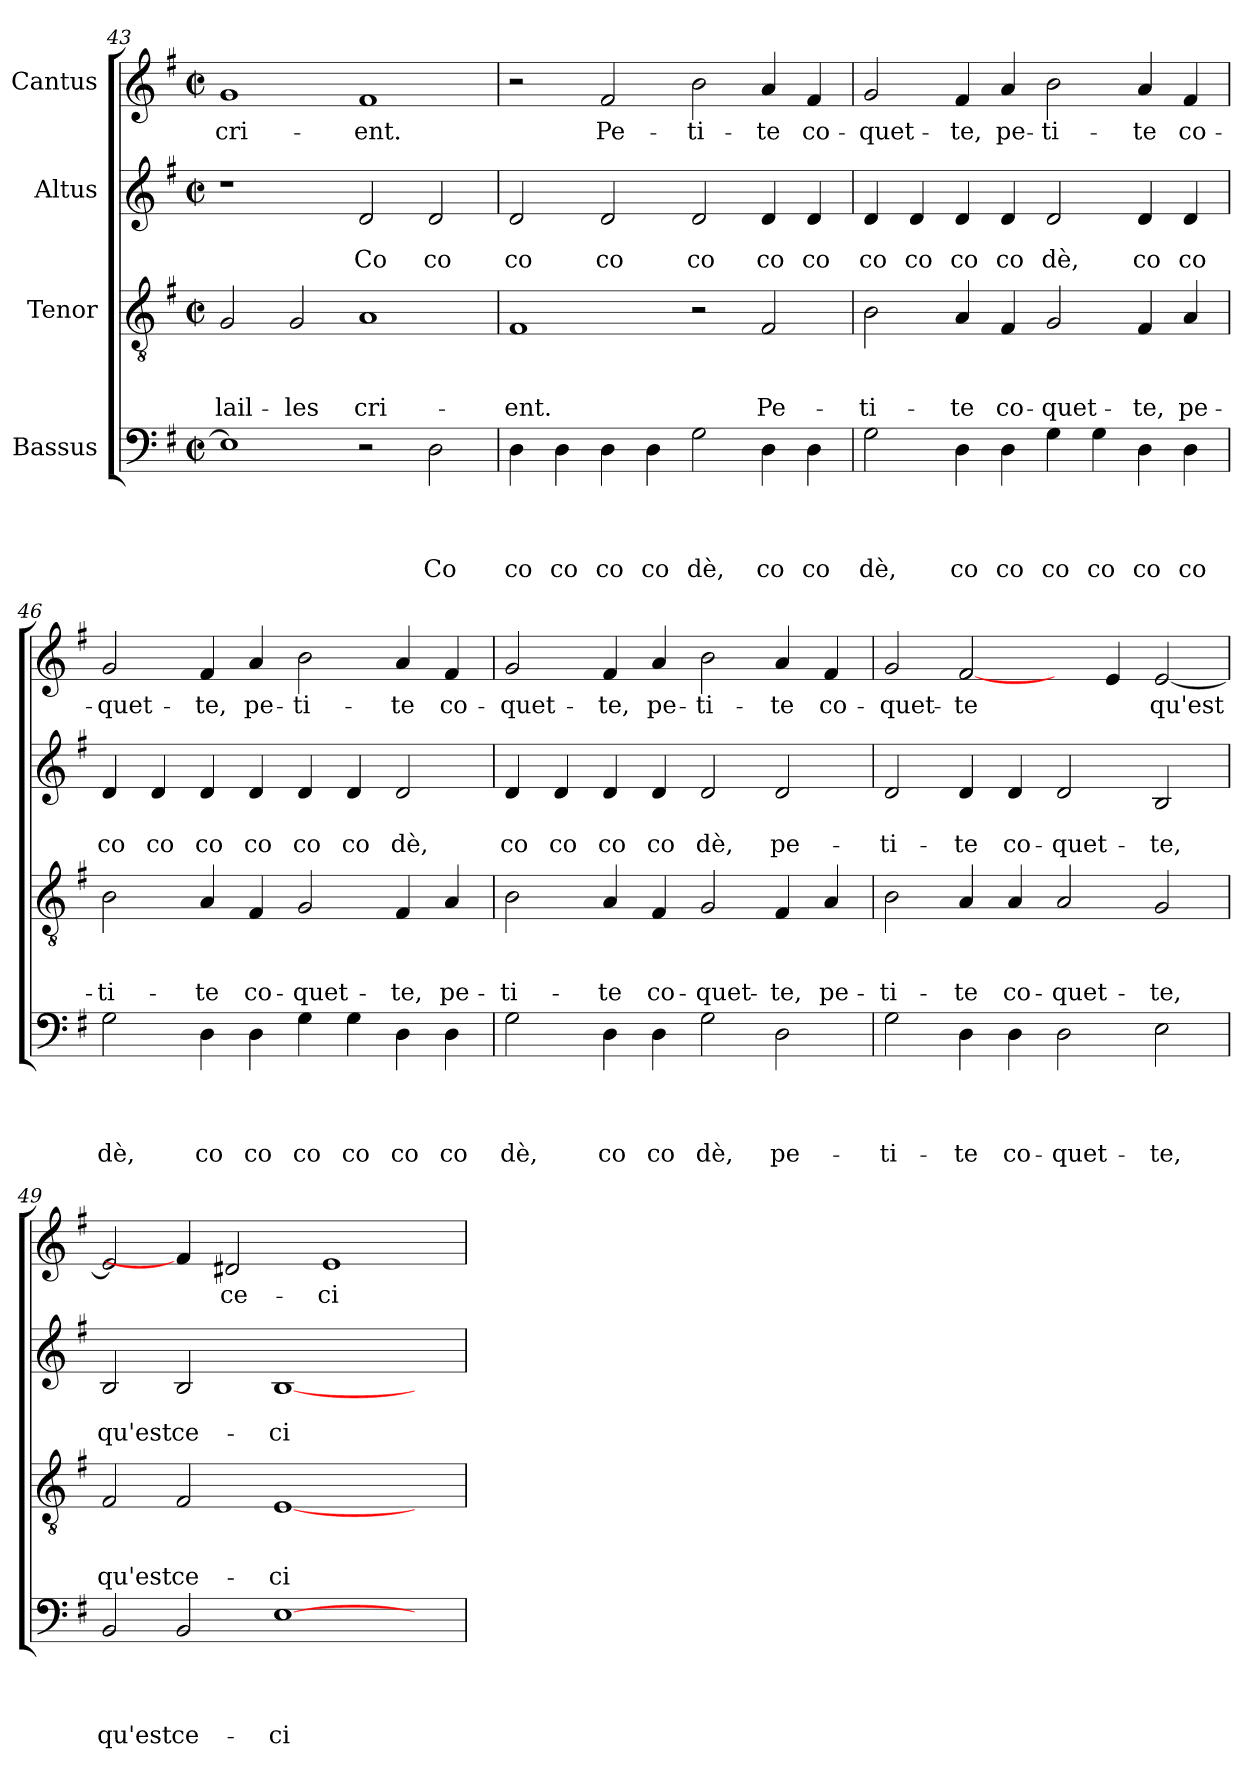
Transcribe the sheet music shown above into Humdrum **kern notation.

**kern	**text	**text	**text	**text	**kern	**text	**text	**text	**kern	**text	**text	**kern	**text
*part4	*part4	*part4	*part4	*part4	*part3	*part3	*part3	*part3	*part2	*part2	*part2	*part1	*part1
*staff4	*staff4	*staff4	*staff4	*staff4	*staff3	*staff3	*staff3	*staff3	*staff2	*staff2	*staff2	*staff1	*staff1
*I"Bassus	*	*	*	*	*I"Tenor	*	*	*	*I"Altus	*	*	*I"Cantus	*
*clefF4	*	*	*	*	*clefGv2	*	*	*	*clefG2	*	*	*clefG2	*
*k[f#]	*	*	*	*	*k[f#]	*	*	*	*k[f#]	*	*	*k[f#]	*
*G:	*	*	*	*	*G:	*	*	*	*G:	*	*	*G:	*
*M2/2	*	*	*	*	*M2/2	*	*	*	*M2/2	*	*	*M2/2	*
*met(c|)	*	*	*	*	*met(c|)	*	*	*	*met(c|)	*	*	*met(c|)	*
=43	=43	=43	=43	=43	=43	=43	=43	=43	=43	=43	=43	=43	=43
!	!	!	!	!	!	!	!	!LO:LY:b	!	!	!	!	!LO:LY:b
1E]	.	.	.	.	2G/	.	.	-lail-	1r	.	.	1g	cri-
!	!	!	!	!	!	!	!	!LO:LY:b	!	!	!	!	!
.	.	.	.	.	2G/	.	.	-les	.	.	.	.	.
!	!	!	!	!	!	!	!	!LO:LY:b	!	!	!LO:LY:b	!	!LO:LY:b
2r	.	.	.	.	1A	.	.	cri-	2d/	.	Co	1f#	-ent.
!	!	!	!	!LO:LY:b	!	!	!	!	!	!	!LO:LY:b	!	!
2D\	.	.	.	Co	.	.	.	.	2d/	.	co	.	.
=44	=44	=44	=44	=44	=44	=44	=44	=44	=44	=44	=44	=44	=44
!	!	!	!	!LO:LY:b	!	!	!	!LO:LY:b	!	!	!LO:LY:b	!	!
4D\	.	.	.	co	1F#	.	.	-ent.	2d/	.	co	2r	.
!	!	!	!	!LO:LY:b	!	!	!	!	!	!	!	!	!
4D\	.	.	.	co	.	.	.	.	.	.	.	.	.
!	!	!	!	!LO:LY:b	!	!	!	!	!	!	!LO:LY:b	!	!LO:LY:b
4D\	.	.	.	co	.	.	.	.	2d/	.	co	2f#/	Pe-
!	!	!	!	!LO:LY:b	!	!	!	!	!	!	!	!	!
4D\	.	.	.	co	.	.	.	.	.	.	.	.	.
!	!	!	!	!LO:LY:b	!	!	!	!	!	!	!LO:LY:b	!	!LO:LY:b
2G\	.	.	.	dè,	2r	.	.	.	2d/	.	co	2b\	-ti-
!	!	!	!	!LO:LY:b	!	!	!	!LO:LY:b	!	!	!LO:LY:b	!	!LO:LY:b
4D\	.	.	.	co	2F#/	.	.	Pe-	4d/	.	co	4a/	-te
!	!	!	!	!LO:LY:b	!	!	!	!	!	!	!LO:LY:b	!	!LO:LY:b
4D\	.	.	.	co	.	.	.	.	4d/	.	co	4f#/	co-
!!LO:LB:g=z
=45	=45	=45	=45	=45	=45	=45	=45	=45	=45	=45	=45	=45	=45
!	!	!	!	!LO:LY:b	!	!	!	!LO:LY:b	!	!	!LO:LY:b	!	!LO:LY:b
2G\	.	.	.	dè,	2B\	.	.	-ti-	4d/	.	co	2g/	-quet-
!	!	!	!	!	!	!	!	!	!	!	!LO:LY:b	!	!
.	.	.	.	.	.	.	.	.	4d/	.	co	.	.
!	!	!	!	!LO:LY:b	!	!	!	!LO:LY:b	!	!	!LO:LY:b	!	!LO:LY:b
4D\	.	.	.	co	4A/	.	.	-te	4d/	.	co	4f#/	-te,
!	!	!	!	!LO:LY:b	!	!	!	!LO:LY:b	!	!	!LO:LY:b	!	!LO:LY:b
4D\	.	.	.	co	4F#/	.	.	co-	4d/	.	co	4a/	pe-
!	!	!	!	!LO:LY:b	!	!	!	!LO:LY:b	!	!	!LO:LY:b	!	!LO:LY:b
4G\	.	.	.	co	2G/	.	.	-quet-	2d/	.	dè,	2b\	-ti-
!	!	!	!	!LO:LY:b	!	!	!	!	!	!	!	!	!
4G\	.	.	.	co	.	.	.	.	.	.	.	.	.
!	!	!	!	!LO:LY:b	!	!	!	!LO:LY:b	!	!	!LO:LY:b	!	!LO:LY:b
4D\	.	.	.	co	4F#/	.	.	-te,	4d/	.	co	4a/	-te
!	!	!	!	!LO:LY:b	!	!	!	!LO:LY:b	!	!	!LO:LY:b	!	!LO:LY:b
4D\	.	.	.	co	4A/	.	.	pe-	4d/	.	co	4f#/	co-
=46	=46	=46	=46	=46	=46	=46	=46	=46	=46	=46	=46	=46	=46
!	!	!	!	!LO:LY:b	!	!	!	!LO:LY:b	!	!	!LO:LY:b	!	!LO:LY:b
2G\	.	.	.	dè,	2B\	.	.	-ti-	4d/	.	co	2g/	-quet-
!	!	!	!	!	!	!	!	!	!	!	!LO:LY:b	!	!
.	.	.	.	.	.	.	.	.	4d/	.	co	.	.
!	!	!	!	!LO:LY:b	!	!	!	!LO:LY:b	!	!	!LO:LY:b	!	!LO:LY:b
4D\	.	.	.	co	4A/	.	.	-te	4d/	.	co	4f#/	-te,
!	!	!	!	!LO:LY:b	!	!	!	!LO:LY:b	!	!	!LO:LY:b	!	!LO:LY:b
4D\	.	.	.	co	4F#/	.	.	co-	4d/	.	co	4a/	pe-
!	!	!	!	!LO:LY:b	!	!	!	!LO:LY:b	!	!	!LO:LY:b	!	!LO:LY:b
4G\	.	.	.	co	2G/	.	.	-quet-	4d/	.	co	2b\	-ti-
!	!	!	!	!LO:LY:b	!	!	!	!	!	!	!LO:LY:b	!	!
4G\	.	.	.	co	.	.	.	.	4d/	.	co	.	.
!	!	!	!	!LO:LY:b	!	!	!	!LO:LY:b	!	!	!LO:LY:b	!	!LO:LY:b
4D\	.	.	.	co	4F#/	.	.	-te,	2d/	.	dè,	4a/	-te
!	!	!	!	!LO:LY:b	!	!	!	!LO:LY:b	!	!	!	!	!LO:LY:b
4D\	.	.	.	co	4A/	.	.	pe-	.	.	.	4f#/	co-
=47	=47	=47	=47	=47	=47	=47	=47	=47	=47	=47	=47	=47	=47
!	!	!	!	!LO:LY:b	!	!	!	!LO:LY:b	!	!	!LO:LY:b	!	!LO:LY:b
2G\	.	.	.	dè,	2B\	.	.	-ti-	4d/	.	co	2g/	-quet-
!	!	!	!	!	!	!	!	!	!	!	!LO:LY:b	!	!
.	.	.	.	.	.	.	.	.	4d/	.	co	.	.
!	!	!	!	!LO:LY:b	!	!	!	!LO:LY:b	!	!	!LO:LY:b	!	!LO:LY:b
4D\	.	.	.	co	4A/	.	.	-te	4d/	.	co	4f#/	-te,
!	!	!	!	!LO:LY:b	!	!	!	!LO:LY:b	!	!	!LO:LY:b	!	!LO:LY:b
4D\	.	.	.	co	4F#/	.	.	co-	4d/	.	co	4a/	pe-
!	!	!	!	!LO:LY:b	!	!	!	!LO:LY:b	!	!	!LO:LY:b	!	!LO:LY:b
2G\	.	.	.	dè,	2G/	.	.	-quet-	2d/	.	dè,	2b\	-ti-
!	!	!	!	!LO:LY:b	!	!	!	!LO:LY:b	!	!	!LO:LY:b	!	!LO:LY:b
2D\	.	.	.	pe-	4F#/	.	.	-te,	2d/	.	pe-	4a/	-te
!	!	!	!	!	!	!	!	!LO:LY:b	!	!	!	!	!LO:LY:b
.	.	.	.	.	4A/	.	.	pe-	.	.	.	4f#/	co-
=48	=48	=48	=48	=48	=48	=48	=48	=48	=48	=48	=48	=48	=48
!	!	!	!	!LO:LY:b	!	!	!	!LO:LY:b	!	!	!LO:LY:b	!	!LO:LY:b
2G\	.	.	.	-ti-	2B\	.	.	-ti-	2d/	.	-ti-	2g/	-quet-
!	!	!	!	!LO:LY:b	!	!	!	!LO:LY:b	!	!	!LO:LY:b	!	!LO:LY:b
4D\	.	.	.	-te	4A/	.	.	-te	4d/	.	-te	[2f#/	-te
!	!	!	!	!LO:LY:b	!	!	!	!LO:LY:b	!	!	!LO:LY:b	!	!
4D\	.	.	.	co-	4A/	.	.	co-	4d/	.	co-	.	.
!	!	!	!	!LO:LY:b	!	!	!	!LO:LY:b	!	!	!LO:LY:b	!	!
2D\	.	.	.	-quet-	2A/	.	.	-quet-	2d/	.	-quet-	4ryy	.
.	.	.	.	.	.	.	.	.	.	.	.	4e/	.
!	!	!	!	!LO:LY:b	!	!	!	!LO:LY:b	!	!	!LO:LY:b	!	!LO:LY:b
2E\	.	.	.	-te,	2G/	.	.	-te,	2B/	.	-te,	[<2e/	qu'est
!!LO:LB:g=z
=49	=49	=49	=49	=49	=49	=49	=49	=49	=49	=49	=49	=49	=49
!	!	!	!	!LO:LY:b	!	!	!	!LO:LY:b	!	!	!LO:LY:b	!	!
2BB/	.	.	.	qu'est	2F#/	.	.	qu'est	2B/	.	qu'est	2e/]	.
!	!	!	!	!LO:LY:b	!	!	!	!LO:LY:b	!	!	!LO:LY:b	!	!
2BB/	.	.	.	ce-	2F#/	.	.	ce-	2B/	.	ce-	4f#/]	.
!	!	!	!	!	!	!	!	!	!	!	!	!	!LO:LY:b
.	.	.	.	.	.	.	.	.	.	.	.	2d#X/	ce-
!	!	!	!	!LO:LY:b	!	!	!	!LO:LY:b	!	!	!LO:LY:b	!	!
[>1E	.	.	.	-ci	[<1E	.	.	-ci	[<1B	.	-ci	.	.
!	!	!	!	!	!	!	!	!	!	!	!	!	!LO:LY:b
.	.	.	.	.	.	.	.	.	.	.	.	1e	-ci
4ryy	.	.	.	.	4ryy	.	.	.	4ryy	.	.	.	.
=	=	=	=	=	=	=	=	=	=	=	=	=	=
*-	*-	*-	*-	*-	*-	*-	*-	*-	*-	*-	*-	*-	*-
